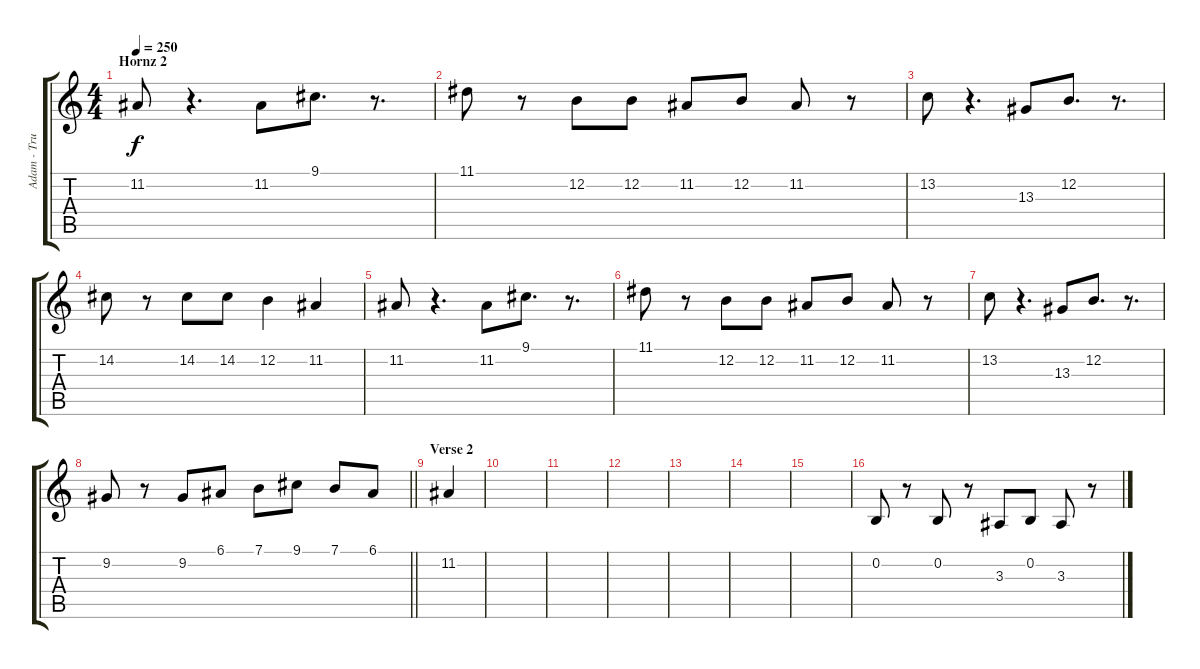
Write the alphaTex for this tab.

\track ("Adam - Trumpet" "Adam - Tru") {instrument trumpet}
\staff {score tabs}
\tuning (E4 B3 G3 D3 A2 E2) {hide}
\ts (4 4)
\section ("" "Hornz 2")
\tempo 250
\clef g2
\ks c
11.2.8{dy f} r.4{d} 11.2.8 9.1.8{d} r.8{d} |
11.1.8 r.8 12.2.8 12.2.8 11.2.8 12.2.8 11.2.8 r.8 |
13.2.8 r.4{d} 13.3.8 12.2.8{d} r.8{d} |
14.2.8 r.8 14.2.8 14.2.8 12.2.4 11.2.4 |
11.2.8 r.4{d} 11.2.8 9.1.8{d} r.8{d} |
11.1.8 r.8 12.2.8 12.2.8 11.2.8 12.2.8 11.2.8 r.8 |
13.2.8 r.4{d} 13.3.8 12.2.8{d} r.8{d} |
\barLineRight lightlight
9.2.8 r.8 9.2.8 6.1.8 7.1.8 9.1.8 7.1.8 6.1.8 |
\section ("" "Verse 2")
11.2.4 |
|
|
|
|
|
|
0.2.8 r.8 0.2.8 r.8 3.3.8 0.2.8 3.3.8 r.8
